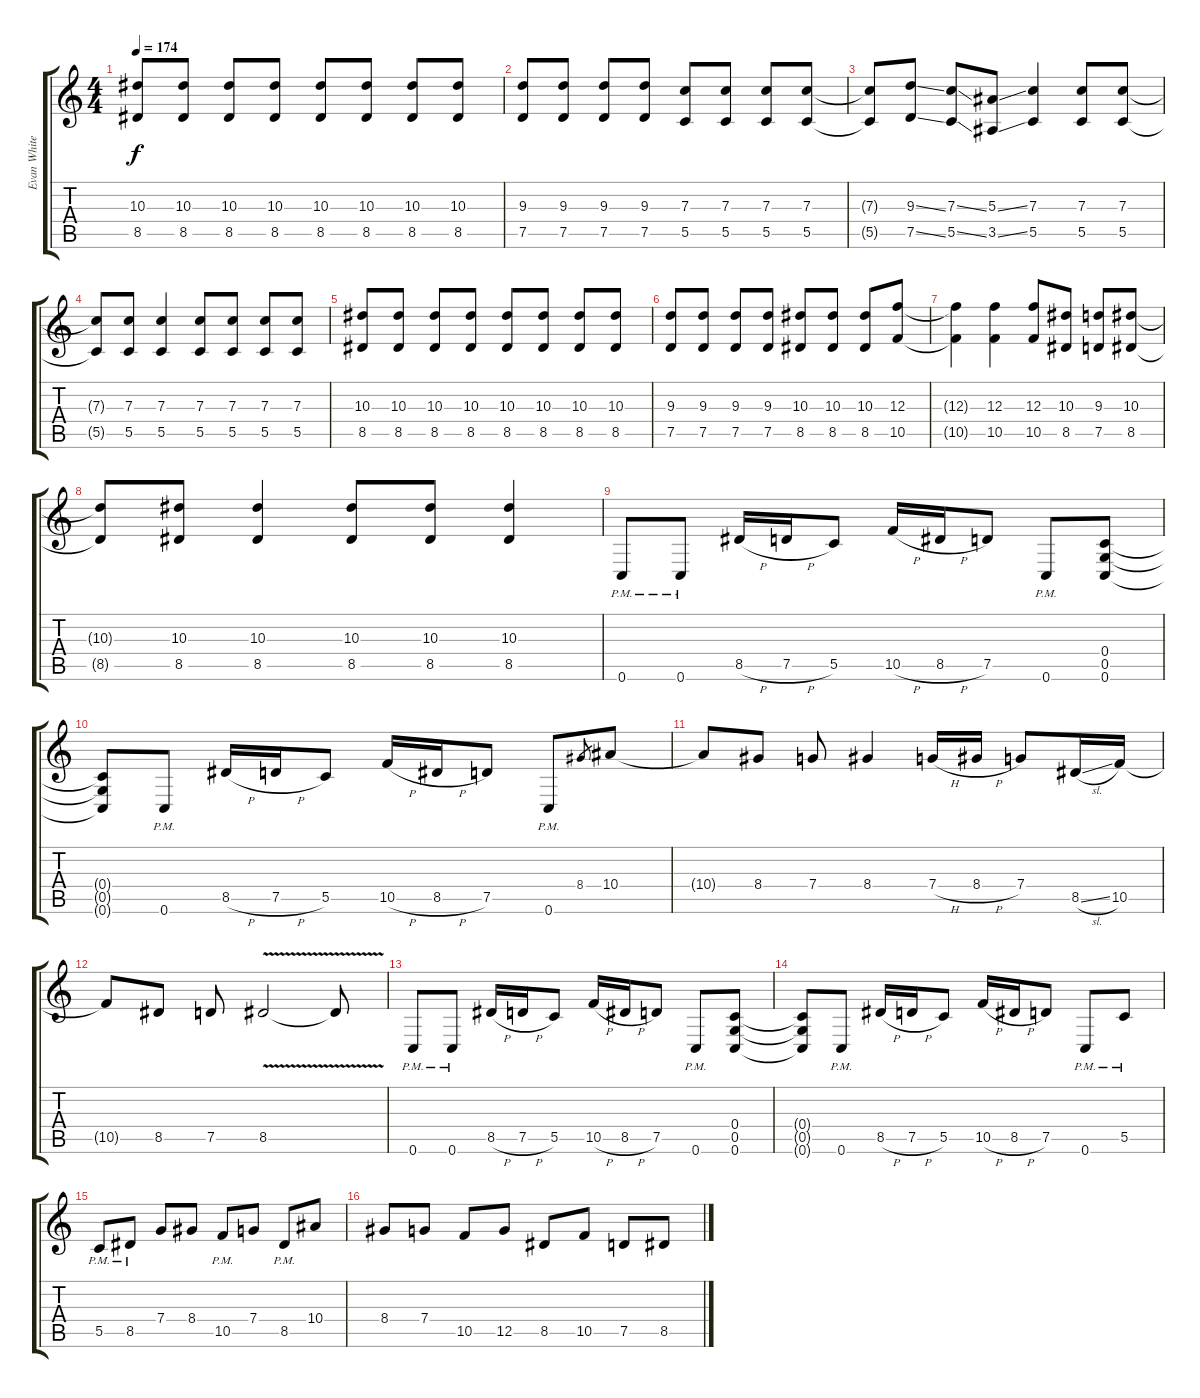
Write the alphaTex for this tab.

\track ("Evan White (Guitar 2001-2003)" "Evan White") {instrument distortionguitar}
\staff {score tabs}
\tuning (D4 A3 F3 C3 G2 C2) {hide}
\ts (4 4)
\tempo 174
\clef g2
\ks c
(10.3 8.5).8{dy f} (10.3 8.5).8 (10.3 8.5).8 (10.3 8.5).8 (10.3 8.5).8 (10.3 8.5).8 (10.3 8.5).8 (10.3 8.5).8 |
(9.3 7.5).8 (9.3 7.5).8 (9.3 7.5).8 (9.3 7.5).8 (7.3 5.5).8 (7.3 5.5).8 (7.3 5.5).8 (7.3 5.5).8 |
(7.3{t} 5.5{t}).8 (9.3{ss} 7.5{ss}).8 (7.3{ss} 5.5{ss}).8 (5.3{ss} 3.5{ss}).8 (7.3 5.5).4 (7.3 5.5).8 (7.3 5.5).8 |
(7.3{t} 5.5{t}).8 (7.3 5.5).8 (7.3 5.5).4 (7.3 5.5).8 (7.3 5.5).8 (7.3 5.5).8 (7.3 5.5).8 |
(10.3 8.5).8 (10.3 8.5).8 (10.3 8.5).8 (10.3 8.5).8 (10.3 8.5).8 (10.3 8.5).8 (10.3 8.5).8 (10.3 8.5).8 |
(9.3 7.5).8 (9.3 7.5).8 (9.3 7.5).8 (9.3 7.5).8 (10.3 8.5).8 (10.3 8.5).8 (10.3 8.5).8 (12.3 10.5).8 |
(12.3{t} 10.5{t}).4 (12.3 10.5).4 (12.3 10.5).8 (10.3 8.5).8 (9.3 7.5).8 (10.3 8.5).8 |
(10.3{t} 8.5{t}).8 (10.3 8.5).8 (10.3 8.5).4 (10.3 8.5).8 (10.3 8.5).8 (10.3 8.5).4 |
0.6{pm}.8 0.6{pm}.8 8.5{h}.16 7.5{h}.16 5.5.8 10.5{h}.16 8.5{h}.16 7.5.8 0.6{pm}.8 (0.4 0.5 0.6).8 |
(0.4{t} 0.5{t} 0.6{t}).8 0.6{pm}.8 8.5{h}.16 7.5{h}.16 5.5.8 10.5{h}.16 8.5{h}.16 7.5.8 0.6{pm}.8 8.4.8{gr} 10.4.8 |
10.4{t}.8 8.4.8 7.4.8 8.4.4 7.4{h}.16 8.4{h}.16 7.4.8 8.5{sl}.16 10.5.16 |
10.5{t}.8 8.5.8 7.5.8 8.5{v}.2 8.5{t}.8 |
0.6{pm}.8 0.6{pm}.8 8.5{h}.16 7.5{h}.16 5.5.8 10.5{h}.16 8.5{h}.16 7.5.8 0.6{pm}.8 (0.4 0.5 0.6).8 |
(0.4{t} 0.5{t} 0.6{t}).8 0.6{pm}.8 8.5{h}.16 7.5{h}.16 5.5.8 10.5{h}.16 8.5{h}.16 7.5.8 0.6{pm}.8 5.5{pm}.8 |
5.5{pm}.8 8.5{pm}.8 7.4.8 8.4.8 10.5{pm}.8 7.4.8 8.5{pm}.8 10.4.8 |
8.4.8 7.4.8 10.5.8 12.5.8 8.5.8 10.5.8 7.5.8 8.5.8
